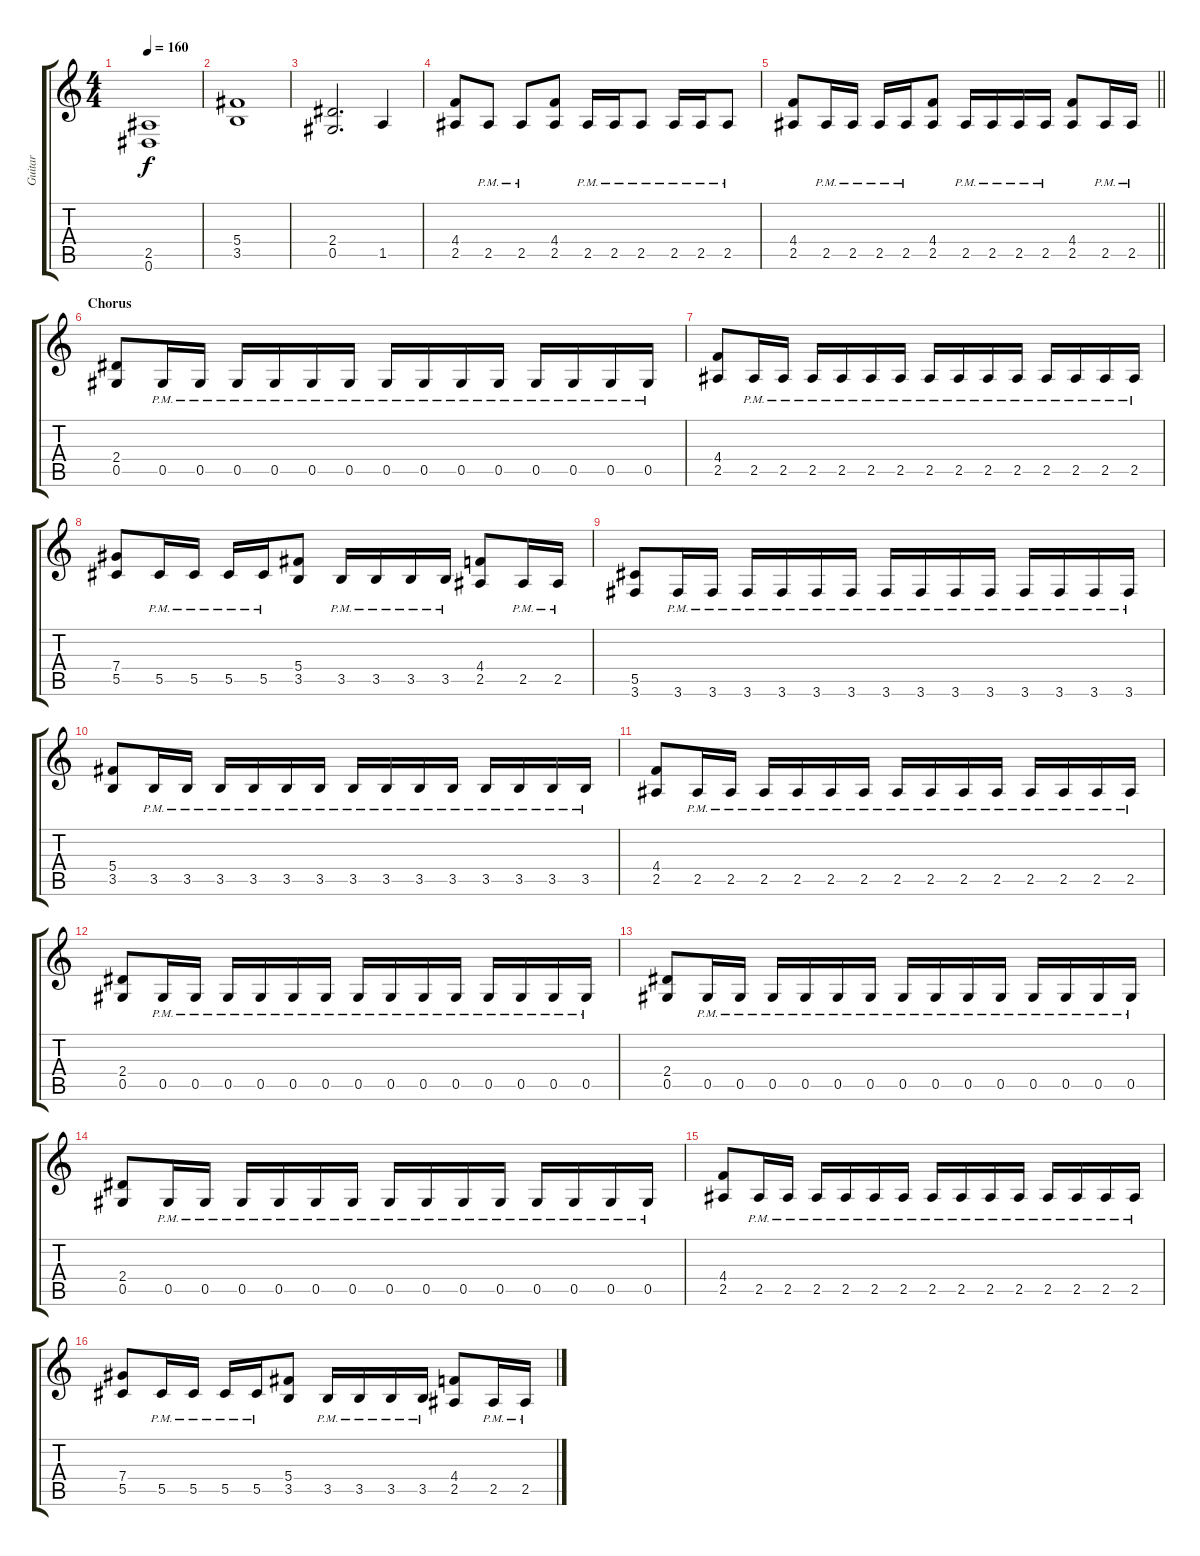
\track ("Guitar" "Guitar") {instrument distortionguitar}
\staff {score tabs}
\tuning (Eb4 Bb3 Gb3 Db3 Ab2 Eb2) {hide}
\ts (4 4)
\tempo 160
\clef g2
\ks c
(2.5 0.6).1{dy f} |
(5.4 3.5).1 |
(2.4 0.5).2{d} 1.5.4 |
(4.4 2.5).8 2.5{pm}.8 2.5{pm}.8 (4.4 2.5).8 2.5{pm}.16 2.5{pm}.16 2.5{pm}.8 2.5{pm}.16 2.5{pm}.16 2.5{pm}.8 |
\barLineRight lightlight
(4.4 2.5).8 2.5{pm}.16 2.5{pm}.16 2.5{pm}.16 2.5{pm}.16 (4.4 2.5).8 2.5{pm}.16 2.5{pm}.16 2.5{pm}.16 2.5{pm}.16 (4.4 2.5).8 2.5{pm}.16 2.5{pm}.16 |
\section ("" "Chorus")
(2.4 0.5).8 0.5{pm}.16 0.5{pm}.16 0.5{pm}.16 0.5{pm}.16 0.5{pm}.16 0.5{pm}.16 0.5{pm}.16 0.5{pm}.16 0.5{pm}.16 0.5{pm}.16 0.5{pm}.16 0.5{pm}.16 0.5{pm}.16 0.5{pm}.16 |
(4.4 2.5).8 2.5{pm}.16 2.5{pm}.16 2.5{pm}.16 2.5{pm}.16 2.5{pm}.16 2.5{pm}.16 2.5{pm}.16 2.5{pm}.16 2.5{pm}.16 2.5{pm}.16 2.5{pm}.16 2.5{pm}.16 2.5{pm}.16 2.5{pm}.16 |
(7.4 5.5).8 5.5{pm}.16 5.5{pm}.16 5.5{pm}.16 5.5{pm}.16 (5.4 3.5).8 3.5{pm}.16 3.5{pm}.16 3.5{pm}.16 3.5{pm}.16 (4.4 2.5).8 2.5{pm}.16 2.5{pm}.16 |
(5.5 3.6).8 3.6{pm}.16 3.6{pm}.16 3.6{pm}.16 3.6{pm}.16 3.6{pm}.16 3.6{pm}.16 3.6{pm}.16 3.6{pm}.16 3.6{pm}.16 3.6{pm}.16 3.6{pm}.16 3.6{pm}.16 3.6{pm}.16 3.6{pm}.16 |
(5.4 3.5).8 3.5{pm}.16 3.5{pm}.16 3.5{pm}.16 3.5{pm}.16 3.5{pm}.16 3.5{pm}.16 3.5{pm}.16 3.5{pm}.16 3.5{pm}.16 3.5{pm}.16 3.5{pm}.16 3.5{pm}.16 3.5{pm}.16 3.5{pm}.16 |
(4.4 2.5).8 2.5{pm}.16 2.5{pm}.16 2.5{pm}.16 2.5{pm}.16 2.5{pm}.16 2.5{pm}.16 2.5{pm}.16 2.5{pm}.16 2.5{pm}.16 2.5{pm}.16 2.5{pm}.16 2.5{pm}.16 2.5{pm}.16 2.5{pm}.16 |
(2.4 0.5).8 0.5{pm}.16 0.5{pm}.16 0.5{pm}.16 0.5{pm}.16 0.5{pm}.16 0.5{pm}.16 0.5{pm}.16 0.5{pm}.16 0.5{pm}.16 0.5{pm}.16 0.5{pm}.16 0.5{pm}.16 0.5{pm}.16 0.5{pm}.16 |
(2.4 0.5).8 0.5{pm}.16 0.5{pm}.16 0.5{pm}.16 0.5{pm}.16 0.5{pm}.16 0.5{pm}.16 0.5{pm}.16 0.5{pm}.16 0.5{pm}.16 0.5{pm}.16 0.5{pm}.16 0.5{pm}.16 0.5{pm}.16 0.5{pm}.16 |
(2.4 0.5).8 0.5{pm}.16 0.5{pm}.16 0.5{pm}.16 0.5{pm}.16 0.5{pm}.16 0.5{pm}.16 0.5{pm}.16 0.5{pm}.16 0.5{pm}.16 0.5{pm}.16 0.5{pm}.16 0.5{pm}.16 0.5{pm}.16 0.5{pm}.16 |
(4.4 2.5).8 2.5{pm}.16 2.5{pm}.16 2.5{pm}.16 2.5{pm}.16 2.5{pm}.16 2.5{pm}.16 2.5{pm}.16 2.5{pm}.16 2.5{pm}.16 2.5{pm}.16 2.5{pm}.16 2.5{pm}.16 2.5{pm}.16 2.5{pm}.16 |
(7.4 5.5).8 5.5{pm}.16 5.5{pm}.16 5.5{pm}.16 5.5{pm}.16 (5.4 3.5).8 3.5{pm}.16 3.5{pm}.16 3.5{pm}.16 3.5{pm}.16 (4.4 2.5).8 2.5{pm}.16 2.5{pm}.16
